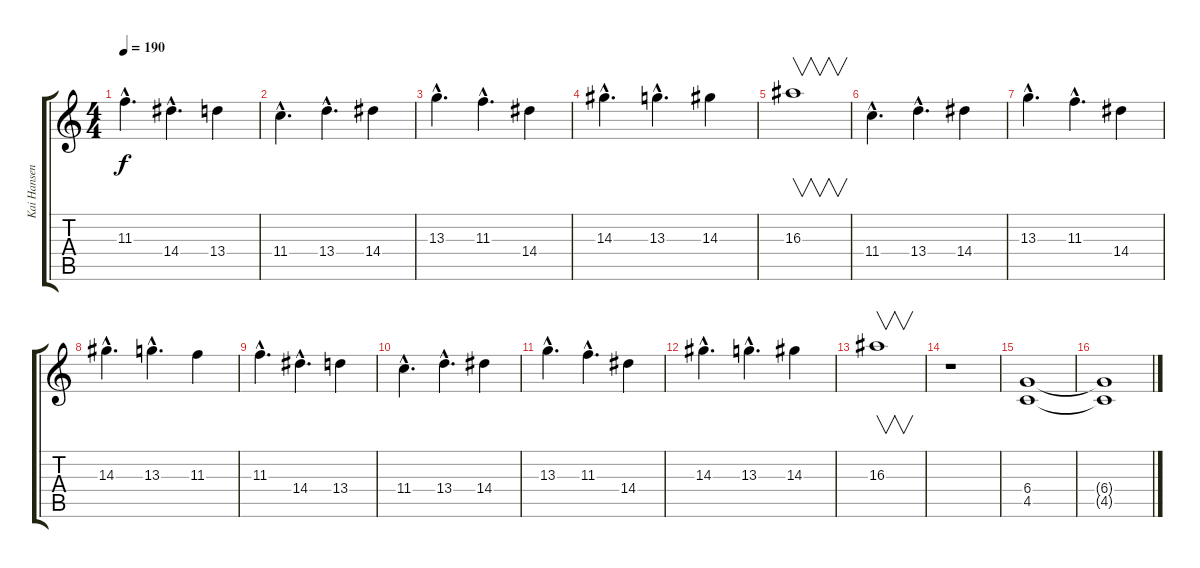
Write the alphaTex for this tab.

\track ("Kai Hansen" "Kai Hansen") {instrument distortionguitar}
\staff {score tabs}
\tuning (Eb4 Bb3 Gb3 Db3 Ab2 Eb2) {hide}
\ts (4 4)
\tempo 190
\clef g2
\ks c
11.3{hac}.4{d dy f} 14.4{hac}.4{d} 13.4.4 |
11.4{hac}.4{d} 13.4{hac}.4{d} 14.4.4 |
13.3{hac}.4{d} 11.3{hac}.4{d} 14.4.4 |
14.3{hac}.4{d} 13.3{hac}.4{d} 14.3.4 |
16.3.1{v} |
11.4{hac}.4{d volume 16 balance 11} 13.4{hac}.4{d} 14.4.4 |
13.3{hac}.4{d} 11.3{hac}.4{d} 14.4.4 |
14.3{hac}.4{d} 13.3{hac}.4{d} 11.3.4 |
11.3{hac}.4{d} 14.4{hac}.4{d} 13.4.4 |
11.4{hac}.4{d} 13.4{hac}.4{d} 14.4.4 |
13.3{hac}.4{d} 11.3{hac}.4{d} 14.4.4 |
14.3{hac}.4{d} 13.3{hac}.4{d} 14.3.4 |
16.3.1{v} |
r.1 |
(6.4 4.5).1 |
(6.4{t} 4.5{t}).1
